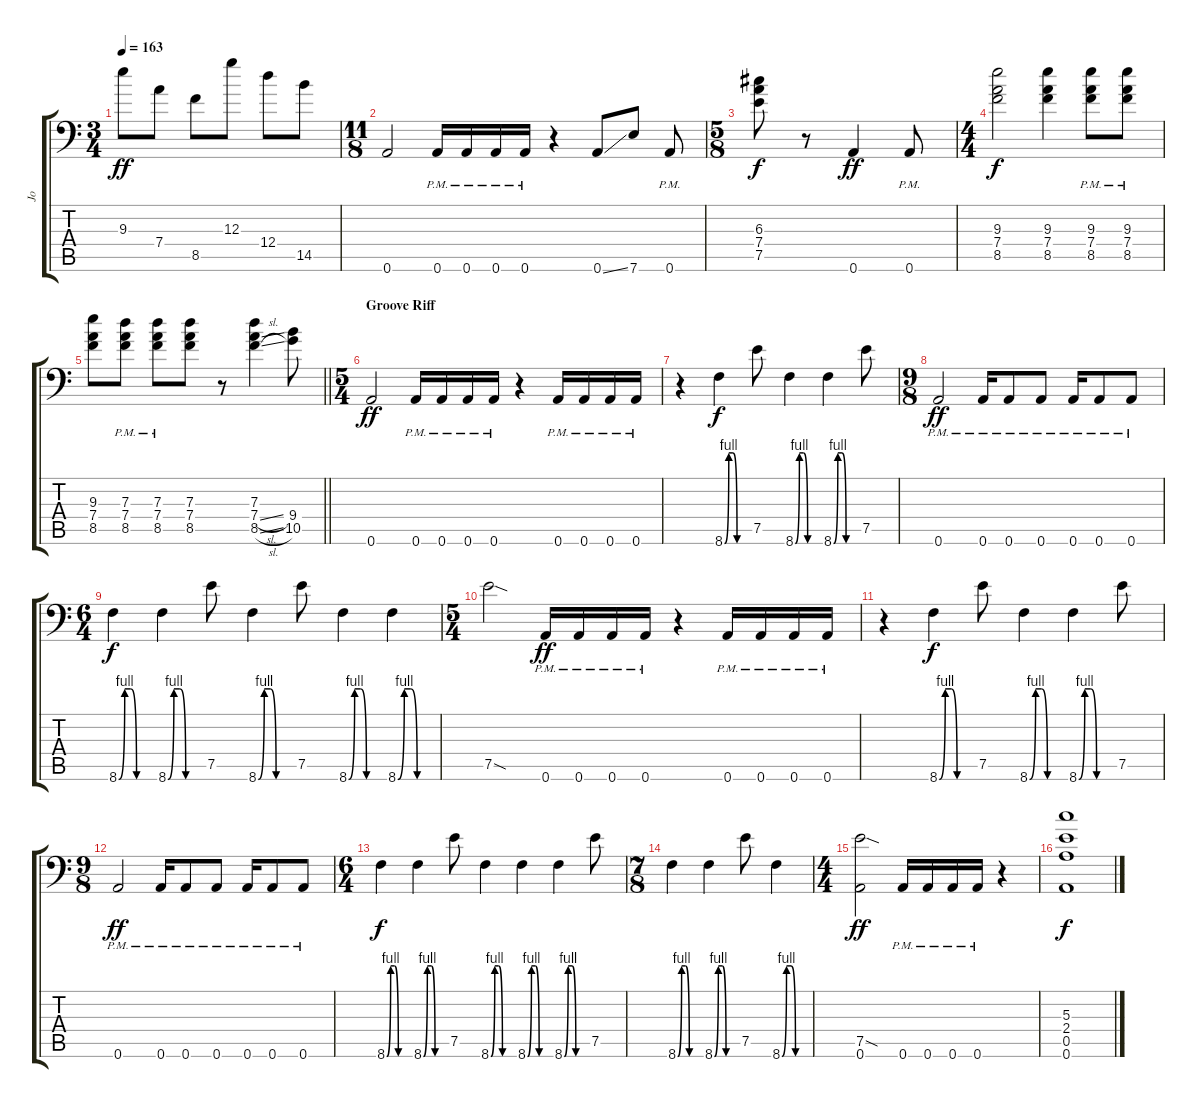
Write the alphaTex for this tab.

\track ("Jo" "Jo") {instrument distortionguitar}
\staff {score tabs}
\tuning (E4 B3 G3 D3 A2 A1) {hide}
\ts (3 4)
\tempo 163
\clef f4
\ks c
9.3.8{dy ff} 7.4.8 8.5.8 12.3.8 12.4.8 14.5.8 |
\ts (11 8)
0.6.2 0.6{pm}.16 0.6{pm}.16 0.6{pm}.16 0.6{pm}.16 r.4 0.6{ss}.8 7.6.8 0.6{pm}.8 |
\ts (5 8)
(6.3 7.4 7.5).8{dy f} r.8 0.6.4{dy ff} 0.6{pm}.8 |
\ts (4 4)
(9.3 7.4 8.5).2{dy f} (9.3 7.4 8.5).4 (9.3{pm} 7.4{pm} 8.5{pm}).8 (9.3{pm} 7.4{pm} 8.5{pm}).8 |
\barLineRight lightlight
(9.3 7.4 8.5).8 (7.3{pm} 7.4{pm} 8.5{pm}).8 (7.3{pm} 7.4{pm} 8.5{pm}).8 (7.3 7.4 8.5).8 r.8 (7.3 7.4{sl} 8.5{sl}).4 (9.4 10.5).8 |
\ts (5 4)
\section ("" "Groove Riff")
0.6.2{dy ff} 0.6{pm}.16 0.6{pm}.16 0.6{pm}.16 0.6{pm}.16 r.4 0.6{pm}.16 0.6{pm}.16 0.6{pm}.16 0.6{pm}.16 |
r.4 8.6{be (custom 0 0 10 4 20 4 30 0 60 0)}.4{dy f} 7.5.8 8.6{be (custom 0 0 10 4 20 4 30 0 60 0)}.4 8.6{be (custom 0 0 10 4 20 4 30 0 60 0)}.4 7.5.8 |
\ts (9 8)
0.6{pm}.2{dy ff} 0.6{pm}.16 0.6{pm}.8 0.6{pm}.8 0.6{pm}.16 0.6{pm}.8 0.6{pm}.8 |
\ts (6 4)
8.6{be (custom 0 0 10 4 20 4 30 0 60 0)}.4{dy f} 8.6{be (custom 0 0 10 4 20 4 30 0 60 0)}.4 7.5.8 8.6{be (custom 0 0 10 4 20 4 30 0 60 0)}.4 7.5.8 8.6{be (custom 0 0 10 4 20 4 30 0 60 0)}.4 8.6{be (custom 0 0 10 4 20 4 30 0 60 0)}.4 |
\ts (5 4)
7.5{sod}.2 0.6{pm}.16{dy ff} 0.6{pm}.16 0.6{pm}.16 0.6{pm}.16 r.4 0.6{pm}.16 0.6{pm}.16 0.6{pm}.16 0.6{pm}.16 |
r.4 8.6{be (custom 0 0 10 4 20 4 30 0 60 0)}.4{dy f} 7.5.8 8.6{be (custom 0 0 10 4 20 4 30 0 60 0)}.4 8.6{be (custom 0 0 10 4 20 4 30 0 60 0)}.4 7.5.8 |
\ts (9 8)
0.6{pm}.2{dy ff} 0.6{pm}.16 0.6{pm}.8 0.6{pm}.8 0.6{pm}.16 0.6{pm}.8 0.6{pm}.8 |
\ts (6 4)
8.6{be (custom 0 0 10 4 20 4 30 0 60 0)}.4{dy f} 8.6{be (custom 0 0 10 4 20 4 30 0 60 0)}.4 7.5.8 8.6{be (custom 0 0 10 4 20 4 30 0 60 0)}.4 8.6{be (custom 0 0 10 4 20 4 30 0 60 0)}.4 8.6{be (custom 0 0 10 4 20 4 30 0 60 0)}.4 7.5.8 |
\ts (7 8)
8.6{be (custom 0 0 10 4 20 4 30 0 60 0)}.4 8.6{be (custom 0 0 10 4 20 4 30 0 60 0)}.4 7.5.8 8.6{be (custom 0 0 10 4 20 4 30 0 60 0)}.4 |
\ts (4 4)
(7.5{sod} 0.6).2{dy ff} 0.6{pm}.16 0.6{pm}.16 0.6{pm}.16 0.6{pm}.16 r.4 |
(5.3 2.4 0.5 0.6).1{dy f}
